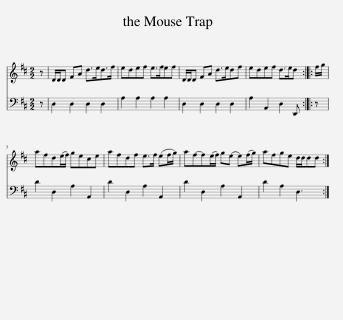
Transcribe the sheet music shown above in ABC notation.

X:1
%%score 1 2
L:1/8
M:2/2
I:linebreak $
K:D
V:1 treble
V:2 bass
V:1
 z | D/D/D FA d>ed>f | edef e>fef | D/D/D FA d>edf | edef d>ed :: %5
 f/g/ |$ afd(e/f/) gece | afdf e>f (ef/g/) | af-f(e/f/) g(e e)(f/g/) | afge d/d/dd :| %10
V:2
 z | D,2 D,2 D,2 D,2 | A,2 A,2 A,2 A,2 | D,2 D,2 D,2 D,2 | A,2 A,,2 D,2 D,, :: %5
 z |$ D2 D,2 A,2 A,,2 | D2 D,2 A,2 A,,2 | D2 D,2 A,2 A,,2 | D2 A,2 D,3 :| %10
